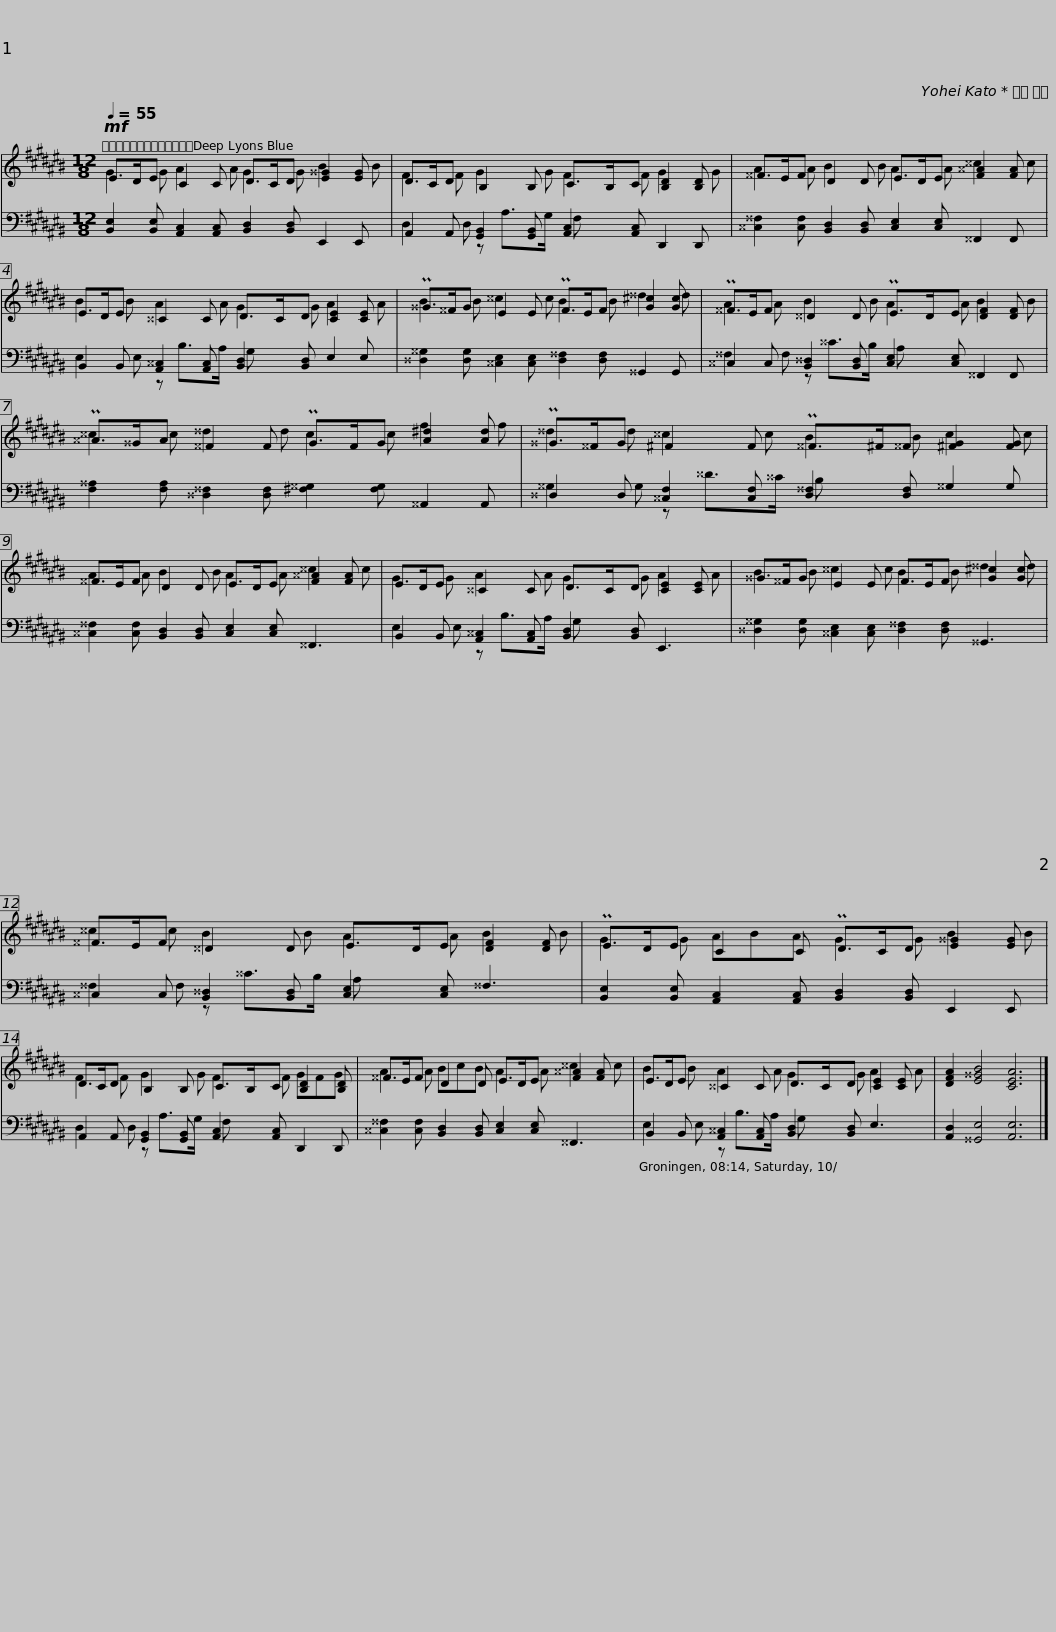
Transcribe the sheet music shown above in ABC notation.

X:1
%%score { ( 1 2 ) | ( 3 4 ) }
L:1/8
Q:1/4=55
M:12/8
I:linebreak $
K:C#
V:1 treble
V:2 treble
V:3 bass
V:4 bass
V:1
!mf! E>DE C2 C D>CD [E^^G]2 [EG] | D>CD B,2 B, C>B,C [B,D]2 [B,D] |$ ^^F>EF D2 D E>DE [F^^A]2 [FA] | E>DE ^^C2 C D>CD [CE]2 [CE] |$ P^^G>^^FG E2 E PF>EF [G^c]2 [Gc] | %5
 P^^F>EF ^^D2 D PE>DE [DF]2 [DF] |$ P^^A>^^GA ^^F2 F PG>FG [A^d]2 [Ad] |$ P^^G>^^FG ^F2 F P^^F>^F^^F [^FG]2 [FG] | ^^F>EF D2 D E>DE [F^^A]2 [FA] |$ E>DE ^^C2 C D>CD [CE]2 [CE] | %10
 ^^G>^^FG E2 E F>EF [G^c]2 [Gc] |$ ^^F>EF ^^D2 D E>DE [DF]2 [DF] | PE>DE C2 C PD>CD [E^^G]2 [EG] |$ D>CD B,2 B, C>B,C [B,D]2 [B,D] | ^^F>EF D2 D E>DE [F^^A]2 [FA] |$ %15
 E>DE ^^C2 C D>CD [CE]2 [CE] | [DFA]2 [E^^GB]4 [CEA]6 |] %17
V:2
 G2 G A2 A G2 G B2 B | F2 F G2 G F2 F G2 G |$ A2 A B2 B A2 A ^^c2 c | B2 B A2 A G2 G A2 A |$ B2 B ^^c2 c B2 B ^^d2 d | %5
 A2 A B2 B A2 A B2 B |$ ^^c2 c ^^d2 d c2 c f2 f |$ ^^d2 d ^^c2 c B2 B c2 c | A2 A B2 B A2 A ^^c2 c |$ G2 G A2 A G2 G A2 A | %10
 B2 B ^^c2 c B2 B ^^d2 d |$ ^^c2 c B2 B A2 A B2 B | G2 G ABA G2 G B2 B |$ F2 F G2 G F2 F GFG | A2 A BcB A2 A ^^c2 c |$ %15
 B2 B A2 A G2 G A2 A | x12 |] %17
V:3
 [B,,E,]2 [B,,E,] [A,,C,]2 [A,,C,] [B,,D,]2 [B,,D,] E,,2 E,, | A,,2 A,, [G,,B,,]2 [G,,B,,] [A,,C,]2 [A,,C,] D,,2 D,, |$ [^^C,^^F,]2 [C,F,] [B,,D,]2 [B,,D,] [C,E,]2 [C,E,] ^^F,,2 F,, | B,,2 B,, [A,,^^C,]2 [A,,C,] [B,,D,]2 [B,,D,] E,2 E, |$ [^^D,^^G,]2 [D,G,] [^^C,E,]2 [C,E,] [D,^^F,]2 [D,F,] ^^G,,2 G,, | %5
 ^^C,2 C, [B,,^^D,]2 [B,,D,] [C,E,]2 [C,E,] ^^F,,2 F,, |$ [F,^^A,]2 [F,A,] [^^D,^^F,]2 [D,F,] [^F,^^G,]2 [F,G,] ^^A,,2 A,, |$ ^^D,2 D, [^^C,F,]2 [C,F,] [D,^^F,]2 [D,F,] ^^G,2 G, | [^^C,^^F,]2 [C,F,] [B,,D,]2 [B,,D,] [C,E,]2 [C,E,] ^^F,,3 |$ B,,2 B,, [A,,^^C,]2 [A,,C,] [B,,D,]2 [B,,D,] E,,3 | %10
 [^^D,^^G,]2 [D,G,] [^^C,E,]2 [C,E,] [D,^^F,]2 [D,F,] ^^G,,3 |$ ^^C,2 C, [B,,^^D,]2 [B,,D,] [C,E,]2 [C,E,] ^^F,3 | [B,,E,]2 [B,,E,] [A,,C,]2 [A,,C,] [B,,D,]2 [B,,D,] E,,2 E,, |$ A,,2 A,, [G,,B,,]2 [G,,B,,] [A,,C,]2 [A,,C,] D,,2 D,, | [^^C,^^F,]2 [C,F,] [B,,D,]2 [B,,D,] [C,E,]2 [C,E,] ^^F,,3 |$ %15
 B,,2 B,, [A,,^^C,]2 [A,,C,] [B,,D,]2 [B,,D,] E,3 | [A,,D,]2 [^^G,,E,]4 [A,,E,]6 |] %17
V:4
 x12 | D,2 D, z A,>G, F, x5 |$ x12 | E,2 E, z B,>A, G, x5 |$ x12 | %5
 ^^F,2 F, z ^^C>B, A, x5 |$ x12 |$ ^^G,2 G, z ^^D>^^C B, x5 | x12 |$ E,2 E, z B,>A, G, x5 | %10
 x12 |$ ^^F,2 F, z ^^C>B, A, x5 | x12 |$ D,2 D, z A,>G, F, x5 | x12 |$ %15
 E,2 E, z B,>A, G, x5 | x12 |] %17
